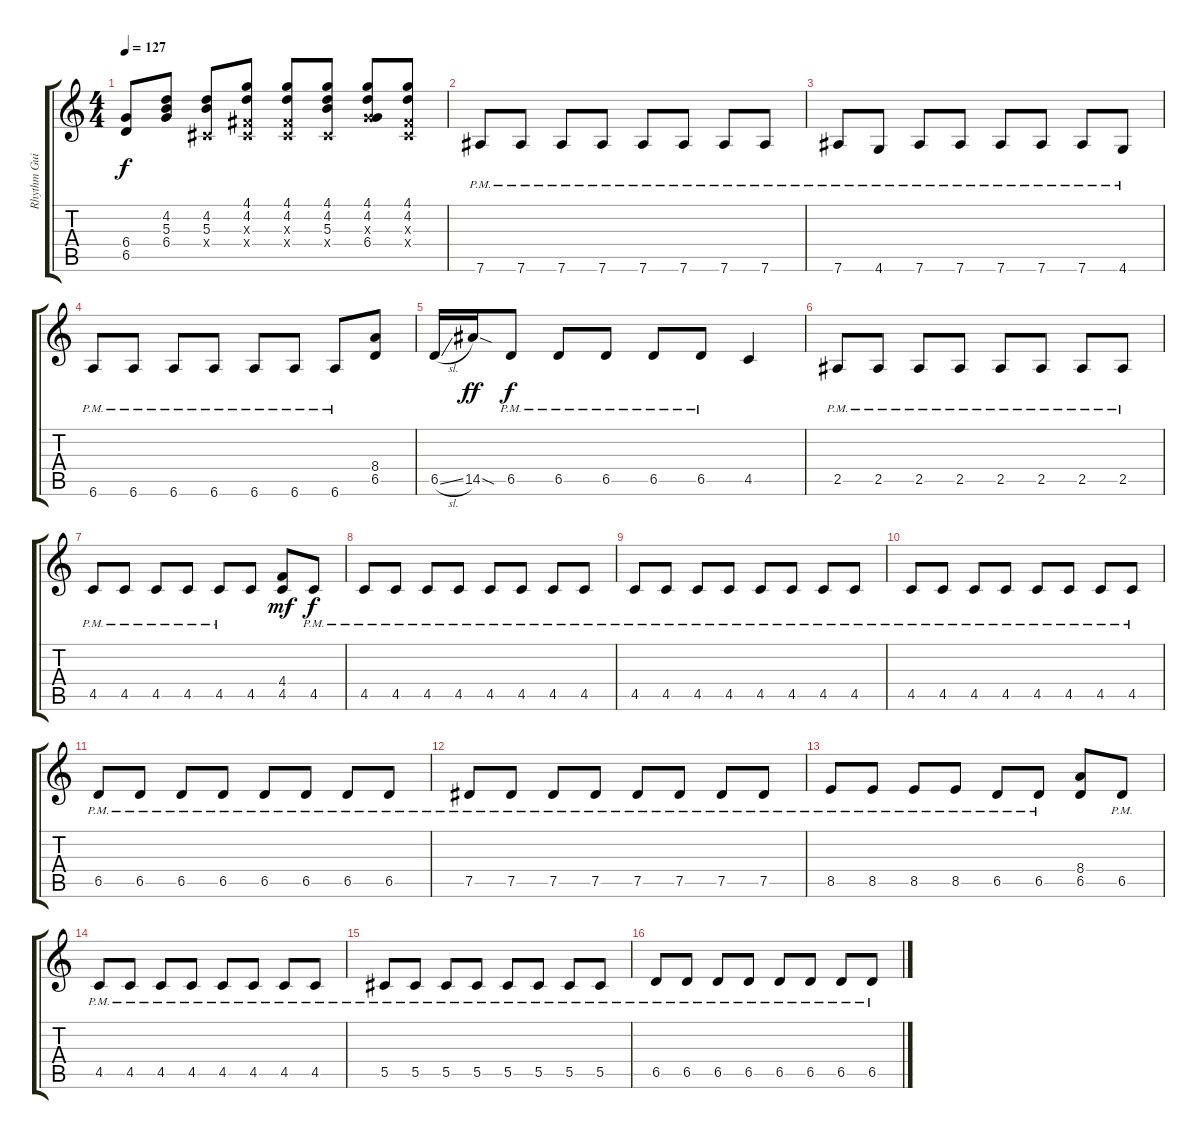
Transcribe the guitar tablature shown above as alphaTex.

\track ("Rhythm Guitar" "Rhythm Gui") {instrument distortionguitar}
\staff {score tabs}
\tuning (Eb4 Bb3 Gb3 Db3 Ab2 Eb2) {hide}
\ts (4 4)
\tempo 127
\clef g2
\ks c
(6.4{t} 6.5{t}).8{dy f} (4.2 5.3 6.4).8 (4.2 5.3 0.4{x}).8 (4.1 4.2 0.3{x} 0.4{x}).8 (4.1 4.2 0.3{x} 0.4{x}).8 (4.1 4.2 5.3 0.4{x}).8 (4.1 4.2 1.3{x} 6.4).8 (4.1 4.2 0.3{x} 0.4{x}).8 |
7.6{pm}.8{instrument electricguitarmuted} 7.6{pm}.8 7.6{pm}.8 7.6{pm}.8 7.6{pm}.8 7.6{pm}.8 7.6{pm}.8 7.6{pm}.8 |
7.6{pm}.8 4.6{pm}.8 7.6{pm}.8 7.6{pm}.8 7.6{pm}.8 7.6{pm}.8 7.6{pm}.8 4.6{pm}.8 |
6.6{pm}.8 6.6{pm}.8 6.6{pm}.8 6.6{pm}.8 6.6{pm}.8 6.6{pm}.8 6.6{pm}.8 (8.4 6.5).8{instrument distortionguitar} |
6.5{sl}.16 14.5{sod}.16{dy ff} 6.5{pm}.8{dy f instrument electricguitarmuted} 6.5{pm}.8 6.5{pm}.8 6.5{pm}.8 6.5{pm}.8 4.5.4{instrument distortionguitar} |
2.5{pm}.8{instrument electricguitarmuted} 2.5{pm}.8 2.5{pm}.8 2.5{pm}.8 2.5{pm}.8 2.5{pm}.8 2.5{pm}.8 2.5{pm}.8 |
4.5{pm}.8 4.5{pm}.8 4.5{pm}.8 4.5{pm}.8 4.5{pm}.8 4.5.8{instrument distortionguitar} (4.4 4.5).8{dy mf} 4.5{pm}.8{dy f instrument electricguitarmuted} |
4.5{pm}.8 4.5{pm}.8 4.5{pm}.8 4.5{pm}.8 4.5{pm}.8 4.5{pm}.8 4.5{pm}.8 4.5{pm}.8 |
4.5{pm}.8 4.5{pm}.8 4.5{pm}.8 4.5{pm}.8 4.5{pm}.8 4.5{pm}.8 4.5{pm}.8 4.5{pm}.8 |
4.5{pm}.8 4.5{pm}.8 4.5{pm}.8 4.5{pm}.8 4.5{pm}.8 4.5{pm}.8 4.5{pm}.8 4.5{pm}.8 |
6.5{pm}.8 6.5{pm}.8 6.5{pm}.8 6.5{pm}.8 6.5{pm}.8 6.5{pm}.8 6.5{pm}.8 6.5{pm}.8 |
7.5{pm}.8 7.5{pm}.8 7.5{pm}.8 7.5{pm}.8 7.5{pm}.8 7.5{pm}.8 7.5{pm}.8 7.5{pm}.8 |
8.5{pm}.8 8.5{pm}.8 8.5{pm}.8 8.5{pm}.8 6.5{pm}.8 6.5{pm}.8 (8.4 6.5).8{instrument distortionguitar} 6.5{pm}.8{instrument electricguitarmuted} |
4.5{pm}.8 4.5{pm}.8 4.5{pm}.8 4.5{pm}.8 4.5{pm}.8 4.5{pm}.8 4.5{pm}.8 4.5{pm}.8 |
5.5{pm}.8 5.5{pm}.8 5.5{pm}.8 5.5{pm}.8 5.5{pm}.8 5.5{pm}.8 5.5{pm}.8 5.5{pm}.8 |
6.5{pm}.8 6.5{pm}.8 6.5{pm}.8 6.5{pm}.8 6.5{pm}.8 6.5{pm}.8 6.5{pm}.8 6.5{pm}.8
